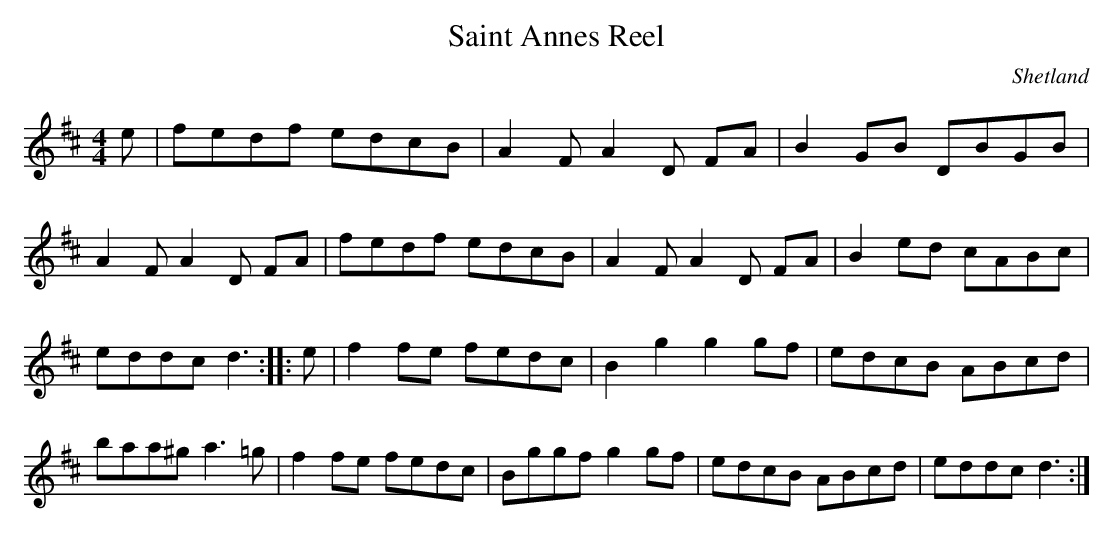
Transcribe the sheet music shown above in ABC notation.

X:1
T:Saint Annes Reel
M:4/4
O:Shetland
O:Scotland
O:Ireland
K:D
e|fedf edcB|A2 FA2D FA|B2GB DBGB|A2 FA2D FA|\
fedf edcB|A2 FA2D FA|B2ed cABc|eddc d3::\
e|f2 fe fedc|B2g2g2gf|edcB ABcd|baa^g a3=g|\
f2fe fedc|Bggf g2gf|edcB ABcd|eddc d3:|
